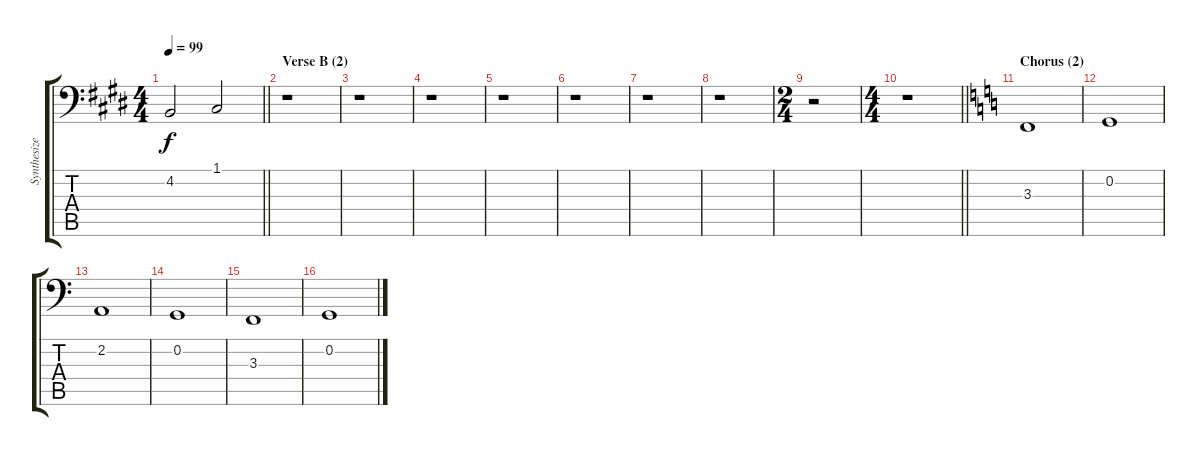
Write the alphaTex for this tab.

\track ("Synthesizer I" "Synthesize") {instrument lead1square}
\staff {score tabs}
\tuning (C3 G2 D2 A1 E1 B0) {hide}
\ts (4 4)
\tempo 99
\clef f4
\barLineRight lightlight
\ks c#minor
4.2.2{dy f} 1.1.2 |
\section ("" "Verse B (2)")
r.1 |
r.1 |
r.1 |
r.1 |
r.1 |
r.1 |
r.1 |
\ts (2 4)
r.2 |
\ts (4 4)
\barLineRight lightlight
r.1 |
\section ("" "Chorus (2)")
\ks c
3.3.1 |
0.2.1 |
2.2.1 |
0.2.1 |
3.3.1 |
0.2.1
